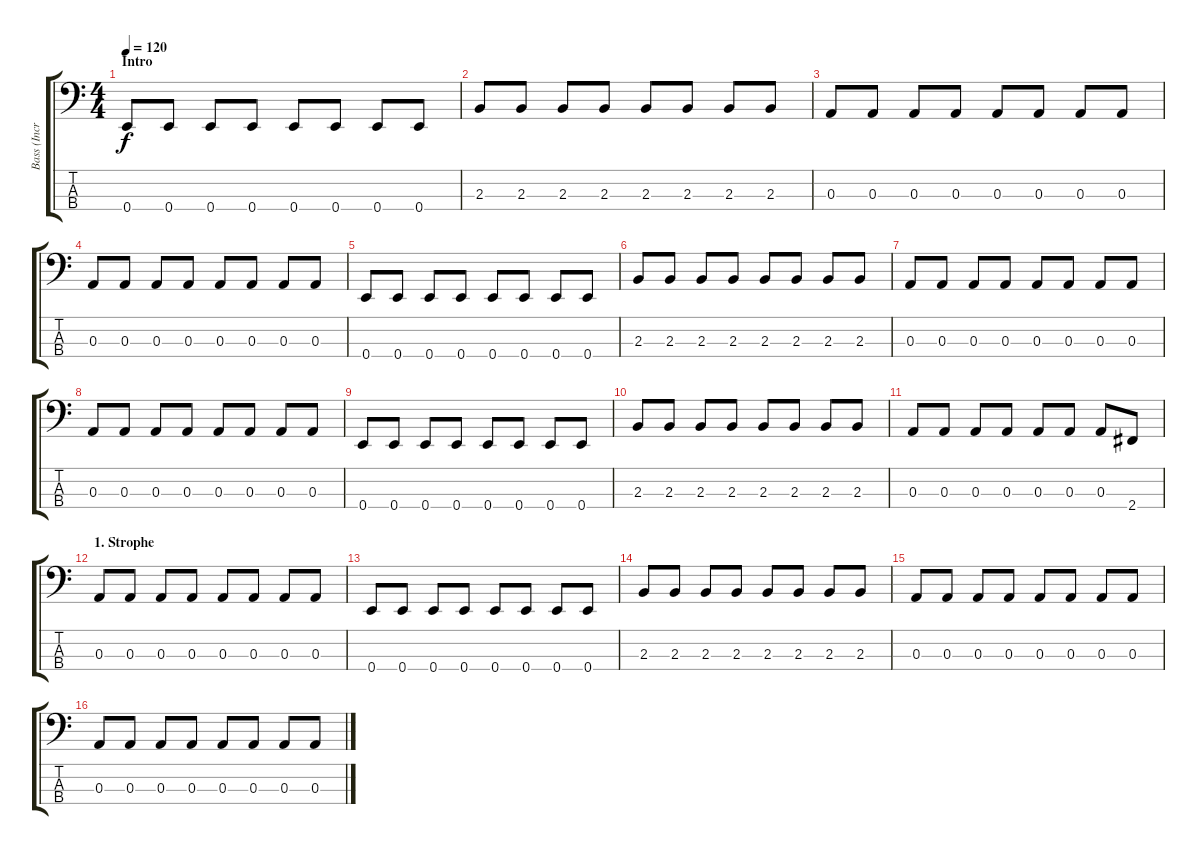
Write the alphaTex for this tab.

\track ("Bass (Incredible)" "Bass (Incr") {instrument electricbassfinger}
\staff {score tabs}
\tuning (G2 D2 A1 E1) {hide}
\ts (4 4)
\section ("" "Intro")
\tempo 120
\clef f4
\ks c
0.4.8{dy f instrument electricbassfinger} 0.4.8 0.4.8 0.4.8 0.4.8 0.4.8 0.4.8 0.4.8 |
2.3.8 2.3.8 2.3.8 2.3.8 2.3.8 2.3.8 2.3.8 2.3.8 |
0.3.8 0.3.8 0.3.8 0.3.8 0.3.8 0.3.8 0.3.8 0.3.8 |
0.3.8 0.3.8 0.3.8 0.3.8 0.3.8 0.3.8 0.3.8 0.3.8 |
0.4.8 0.4.8 0.4.8 0.4.8 0.4.8 0.4.8 0.4.8 0.4.8 |
2.3.8 2.3.8 2.3.8 2.3.8 2.3.8 2.3.8 2.3.8 2.3.8 |
0.3.8 0.3.8 0.3.8 0.3.8 0.3.8 0.3.8 0.3.8 0.3.8 |
0.3.8 0.3.8 0.3.8 0.3.8 0.3.8 0.3.8 0.3.8 0.3.8 |
0.4.8 0.4.8 0.4.8 0.4.8 0.4.8 0.4.8 0.4.8 0.4.8 |
2.3.8 2.3.8 2.3.8 2.3.8 2.3.8 2.3.8 2.3.8 2.3.8 |
0.3.8 0.3.8 0.3.8 0.3.8 0.3.8 0.3.8 0.3.8 2.4.8 |
\section ("" "1. Strophe")
0.3.8 0.3.8 0.3.8 0.3.8 0.3.8 0.3.8 0.3.8 0.3.8 |
0.4.8 0.4.8 0.4.8 0.4.8 0.4.8 0.4.8 0.4.8 0.4.8 |
2.3.8 2.3.8 2.3.8 2.3.8 2.3.8 2.3.8 2.3.8 2.3.8 |
0.3.8 0.3.8 0.3.8 0.3.8 0.3.8 0.3.8 0.3.8 0.3.8 |
0.3.8 0.3.8 0.3.8 0.3.8 0.3.8 0.3.8 0.3.8 0.3.8
